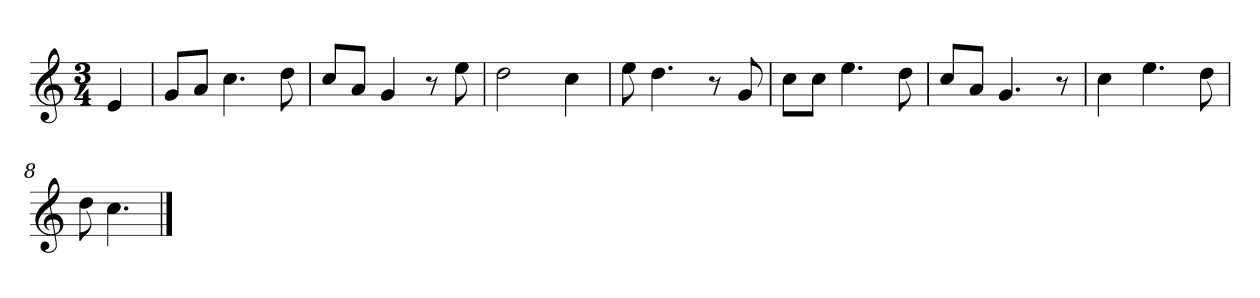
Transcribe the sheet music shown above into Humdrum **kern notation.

**kern
*part1
*staff1
*clefG2
*k[]
*M3/4
*MM110
=
4e/
=1
8g/L
8a/J
4.cc\
8dd\
=2
8cc/L
8a/J
4g/
8r
8ee\
=3
2dd\
4cc\
=4
8ee\
4.dd\
8r
8g/
=5
8cc\L
8cc\J
4.ee\
8dd\
=6
8cc/L
8a/J
4.g/
8r
=7
4cc\
4.ee\
8dd\
=8
8dd\
4.cc\
==
*-
